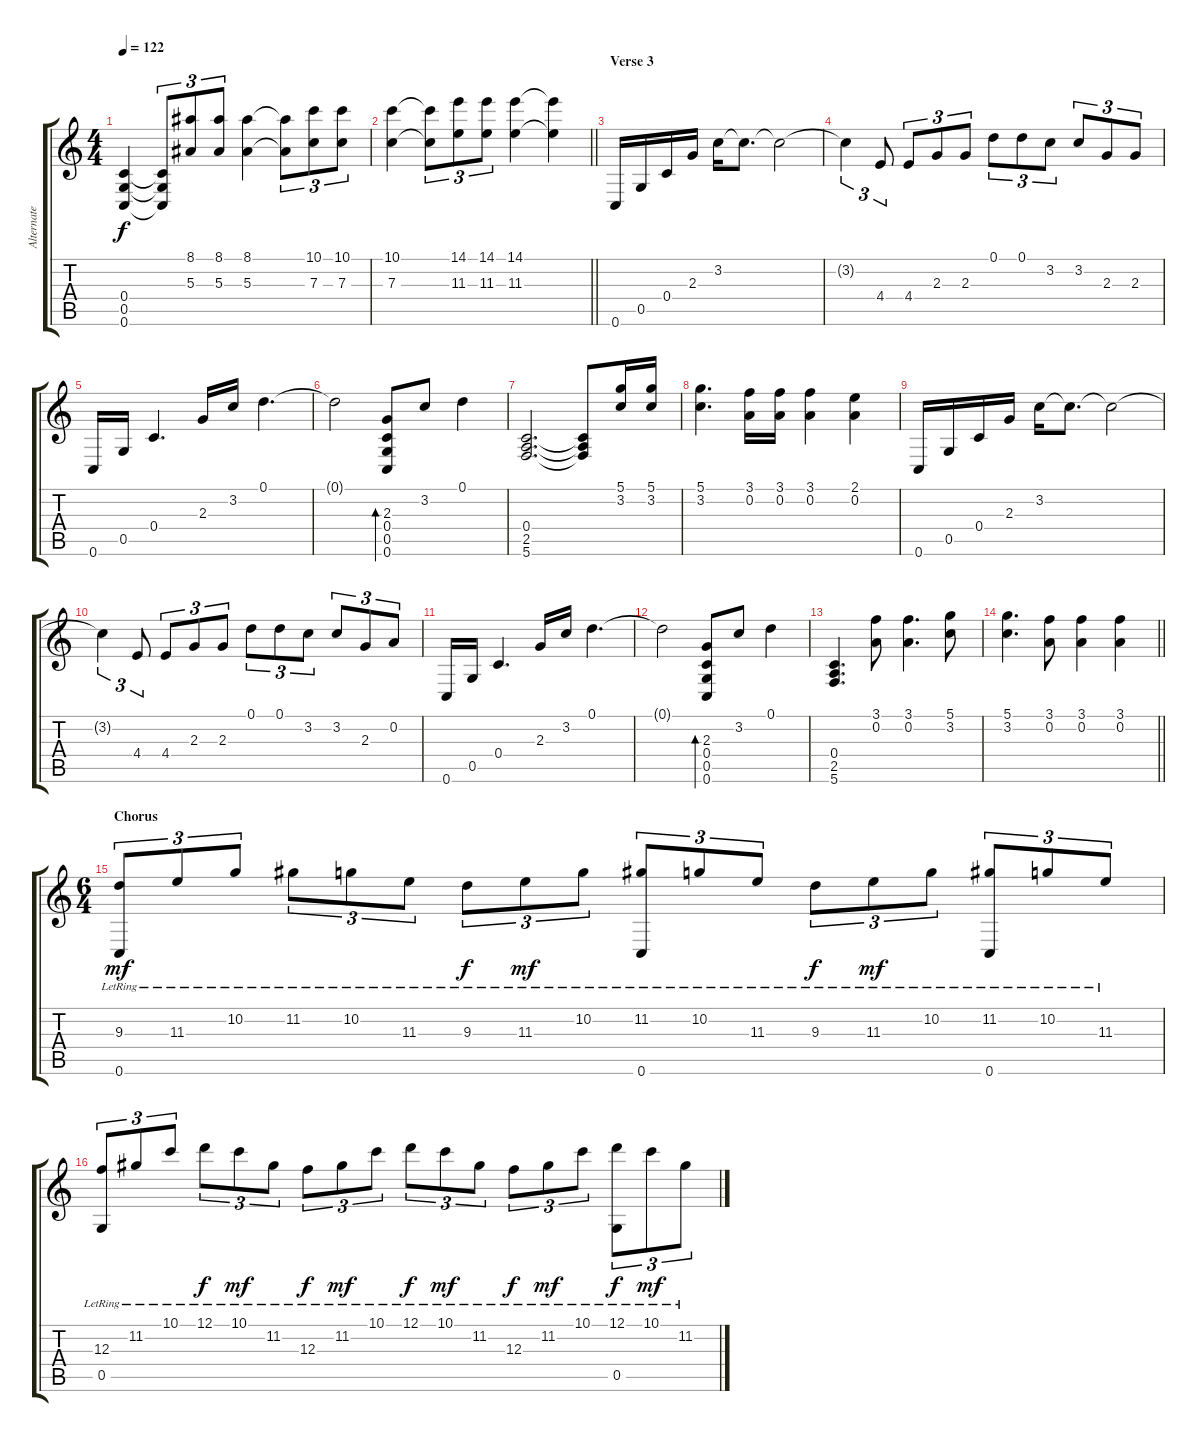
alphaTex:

\track ("Alternate Guitar" "Alternate ") {instrument acousticguitarsteel}
\staff {score tabs}
\tuning (D4 A3 F3 C3 G2 C2) {hide}
\ts (4 4)
\tempo 122
\clef g2
\ks c
(0.4 0.5 0.6).4{dy f} (0.4{t} 0.5{t} 0.6{t}).8{tu (3 2)} (8.1 5.3).8{tu (3 2)} (8.1 5.3).8{tu (3 2)} (8.1 5.3).4 (8.1{t} 5.3{t}).8{tu (3 2)} (10.1 7.3).8{tu (3 2)} (10.1 7.3).8{tu (3 2)} |
\barLineRight lightlight
(10.1 7.3).4 (10.1{t} 7.3{t}).8{tu (3 2)} (14.1 11.3).8{tu (3 2)} (14.1 11.3).8{tu (3 2)} (14.1 11.3).4 (14.1{t} 11.3{t}).4 |
\section ("" "Verse 3")
0.6.16 0.5.16 0.4.16 2.3.16 3.2.16 3.2{t}.8{d} 3.2{t}.2 |
3.2{t}.4{tu (3 2)} 4.4.8{tu (3 2)} 4.4.8{tu (3 2)} 2.3.8{tu (3 2)} 2.3.8{tu (3 2)} 0.1.8{tu (3 2)} 0.1.8{tu (3 2)} 3.2.8{tu (3 2)} 3.2.8{tu (3 2)} 2.3.8{tu (3 2)} 2.3.8{tu (3 2)} |
0.6.16 0.5.16 0.4.4{d} 2.3.16 3.2.16 0.1.4{d} |
0.1{t}.2 (2.3 0.4 0.5 0.6).8{bd 240} 3.2.8 0.1.4 |
(0.4 2.5 5.6).2{d} (0.4{t} 2.5{t} 5.6{t}).8 (5.1 3.2).16 (5.1 3.2).16 |
(5.1 3.2).4{d} (3.1 0.2).16 (3.1 0.2).16 (3.1 0.2).4 (2.1 0.2).4 |
0.6.16 0.5.16 0.4.16 2.3.16 3.2.16 3.2{t}.8{d} 3.2{t}.2 |
3.2{t}.4{tu (3 2)} 4.4.8{tu (3 2)} 4.4.8{tu (3 2)} 2.3.8{tu (3 2)} 2.3.8{tu (3 2)} 0.1.8{tu (3 2)} 0.1.8{tu (3 2)} 3.2.8{tu (3 2)} 3.2.8{tu (3 2)} 2.3.8{tu (3 2)} 0.2.8{tu (3 2)} |
0.6.16 0.5.16 0.4.4{d} 2.3.16 3.2.16 0.1.4{d} |
0.1{t}.2 (2.3 0.4 0.5 0.6).8{bd 240} 3.2.8 0.1.4 |
(0.4 2.5 5.6).4{d} (3.1 0.2).8 (3.1 0.2).4{d} (5.1 3.2).8 |
\barLineRight lightlight
(5.1 3.2).4{d} (3.1 0.2).8 (3.1 0.2).4 (3.1 0.2).4 |
\ts (6 4)
\section ("" "Chorus")
(9.3{lr} 0.6{lr}).8{tu (3 2) dy mf} 11.3{lr}.8{tu (3 2)} 10.2{lr}.8{tu (3 2)} 11.2{lr}.8{tu (3 2)} 10.2{lr}.8{tu (3 2)} 11.3{lr}.8{tu (3 2)} 9.3{lr}.8{tu (3 2) dy f} 11.3{lr}.8{tu (3 2) dy mf} 10.2{lr}.8{tu (3 2)} (11.2{lr} 0.6{lr}).8{tu (3 2)} 10.2{lr}.8{tu (3 2)} 11.3{lr}.8{tu (3 2)} 9.3{lr}.8{tu (3 2) dy f} 11.3{lr}.8{tu (3 2) dy mf} 10.2{lr}.8{tu (3 2)} (11.2{lr} 0.6{lr}).8{tu (3 2)} 10.2{lr}.8{tu (3 2)} 11.3{lr}.8{tu (3 2)} |
(12.3{lr} 0.5{lr}).8{tu (3 2)} 11.2{lr}.8{tu (3 2)} 10.1{lr}.8{tu (3 2)} 12.1{lr}.8{tu (3 2) dy f} 10.1{lr}.8{tu (3 2) dy mf} 11.2{lr}.8{tu (3 2)} 12.3{lr}.8{tu (3 2) dy f} 11.2{lr}.8{tu (3 2) dy mf} 10.1{lr}.8{tu (3 2)} 12.1{lr}.8{tu (3 2) dy f} 10.1{lr}.8{tu (3 2) dy mf} 11.2{lr}.8{tu (3 2)} 12.3{lr}.8{tu (3 2) dy f} 11.2{lr}.8{tu (3 2) dy mf} 10.1{lr}.8{tu (3 2)} (12.1{lr} 0.5{lr}).8{tu (3 2) dy f} 10.1{lr}.8{tu (3 2) dy mf} 11.2{lr}.8{tu (3 2)}
